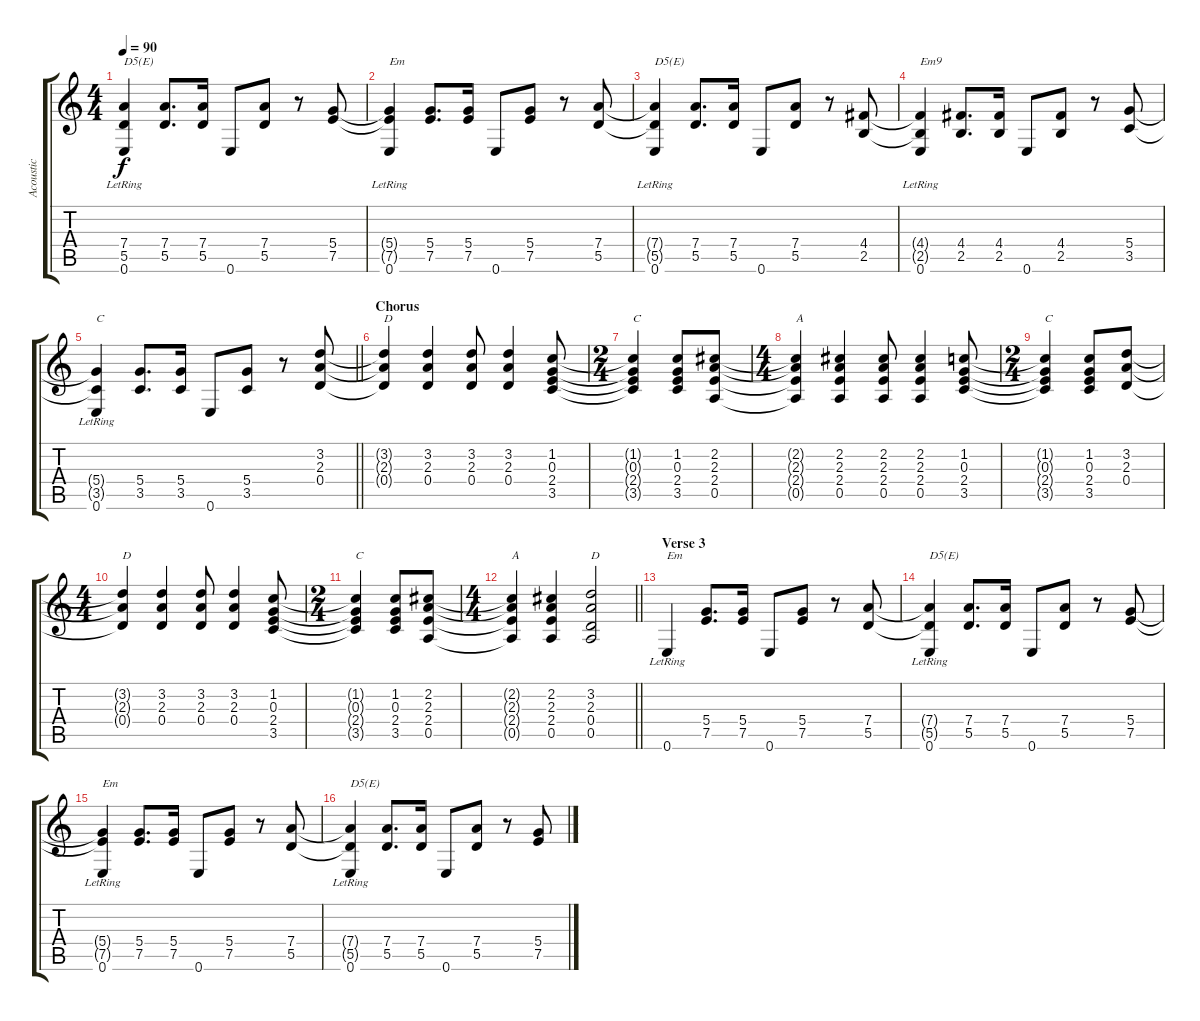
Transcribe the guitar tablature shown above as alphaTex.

\track ("Acoustic" "Acoustic") {instrument acousticguitarsteel}
\staff {score tabs}
\tuning (E4 B3 G3 D3 A2 E2) {hide}
\ts (4 4)
\tempo 90
\clef g2
\ks c
(7.4{t} 5.5{t} 0.6{lr}).4{txt "D5(E)" dy f} (7.4 5.5).8{d} (7.4 5.5).16 0.6.8 (7.4 5.5).8 r.8 (5.4 7.5).8 |
(5.4{t} 7.5{t} 0.6{lr}).4{txt "Em"} (5.4 7.5).8{d} (5.4 7.5).16 0.6.8 (5.4 7.5).8 r.8 (7.4 5.5).8 |
(7.4{t} 5.5{t} 0.6{lr}).4{txt "D5(E)"} (7.4 5.5).8{d} (7.4 5.5).16 0.6.8 (7.4 5.5).8 r.8 (4.4 2.5).8 |
(4.4{t} 2.5{t} 0.6{lr}).4{txt "Em9"} (4.4 2.5).8{d} (4.4 2.5).16 0.6.8 (4.4 2.5).8 r.8 (5.4 3.5).8 |
\barLineRight lightlight
(5.4{t} 3.5{t} 0.6{lr}).4{txt "C"} (5.4 3.5).8{d} (5.4 3.5).16 0.6.8 (5.4 3.5).8 r.8 (3.2 2.3 0.4).8 |
\section ("" "Chorus")
(3.2{t} 2.3{t} 0.4{t}).4{txt "D"} (3.2 2.3 0.4).4 (3.2 2.3 0.4).8 (3.2 2.3 0.4).4 (1.2 0.3 2.4 3.5).8 |
\ts (2 4)
(1.2{t} 0.3{t} 2.4{t} 3.5{t}).4{txt "C"} (1.2 0.3 2.4 3.5).8 (2.2 2.3 2.4 0.5).8 |
\ts (4 4)
(2.2{t} 2.3{t} 2.4{t} 0.5{t}).4{txt "A"} (2.2 2.3 2.4 0.5).4 (2.2 2.3 2.4 0.5).8 (2.2 2.3 2.4 0.5).4 (1.2 0.3 2.4 3.5).8 |
\ts (2 4)
(1.2{t} 0.3{t} 2.4{t} 3.5{t}).4{txt "C"} (1.2 0.3 2.4 3.5).8 (3.2 2.3 0.4).8 |
\ts (4 4)
(3.2{t} 2.3{t} 0.4{t}).4{txt "D"} (3.2 2.3 0.4).4 (3.2 2.3 0.4).8 (3.2 2.3 0.4).4 (1.2 0.3 2.4 3.5).8 |
\ts (2 4)
(1.2{t} 0.3{t} 2.4{t} 3.5{t}).4{txt "C"} (1.2 0.3 2.4 3.5).8 (2.2 2.3 2.4 0.5).8 |
\ts (4 4)
\barLineRight lightlight
(2.2{t} 2.3{t} 2.4{t} 0.5{t}).4{txt "A"} (2.2 2.3 2.4 0.5).4 (3.2 2.3 0.4 0.5).2{txt "D"} |
\section ("" "Verse 3")
0.6{lr}.4{txt "Em"} (5.4 7.5).8{d} (5.4 7.5).16 0.6.8 (5.4 7.5).8 r.8 (7.4 5.5).8 |
(7.4{t} 5.5{t} 0.6{lr}).4{txt "D5(E)"} (7.4 5.5).8{d} (7.4 5.5).16 0.6.8 (7.4 5.5).8 r.8 (5.4 7.5).8 |
(5.4{t} 7.5{t} 0.6{lr}).4{txt "Em"} (5.4 7.5).8{d} (5.4 7.5).16 0.6.8 (5.4 7.5).8 r.8 (7.4 5.5).8 |
(7.4{t} 5.5{t} 0.6{lr}).4{txt "D5(E)"} (7.4 5.5).8{d} (7.4 5.5).16 0.6.8 (7.4 5.5).8 r.8 (5.4 7.5).8
